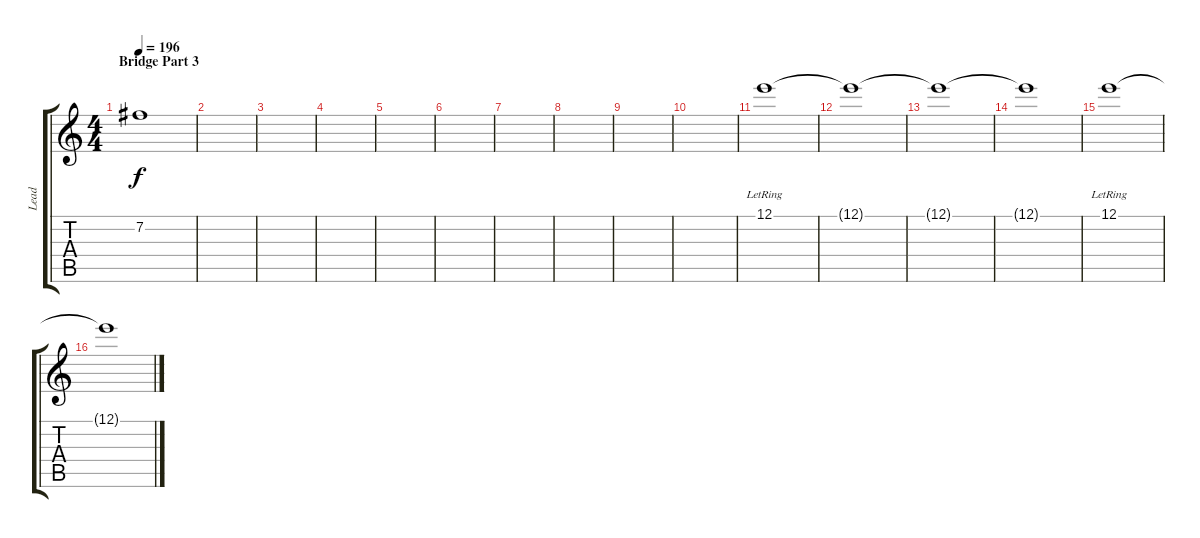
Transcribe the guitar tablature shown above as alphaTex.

\track ("Lead" "Lead") {instrument distortionguitar}
\staff {score tabs}
\tuning (E4 B3 G3 D3 A2 E2) {hide}
\ts (4 4)
\section ("" "Bridge Part 3")
\tempo 196
\clef g2
\ks c
7.2{t}.1{dy f} |
|
|
|
|
|
|
|
|
|
12.1{lr}.1 |
12.1{t}.1 |
12.1{t}.1 |
12.1{t}.1 |
12.1{lr}.1 |
12.1{t}.1
